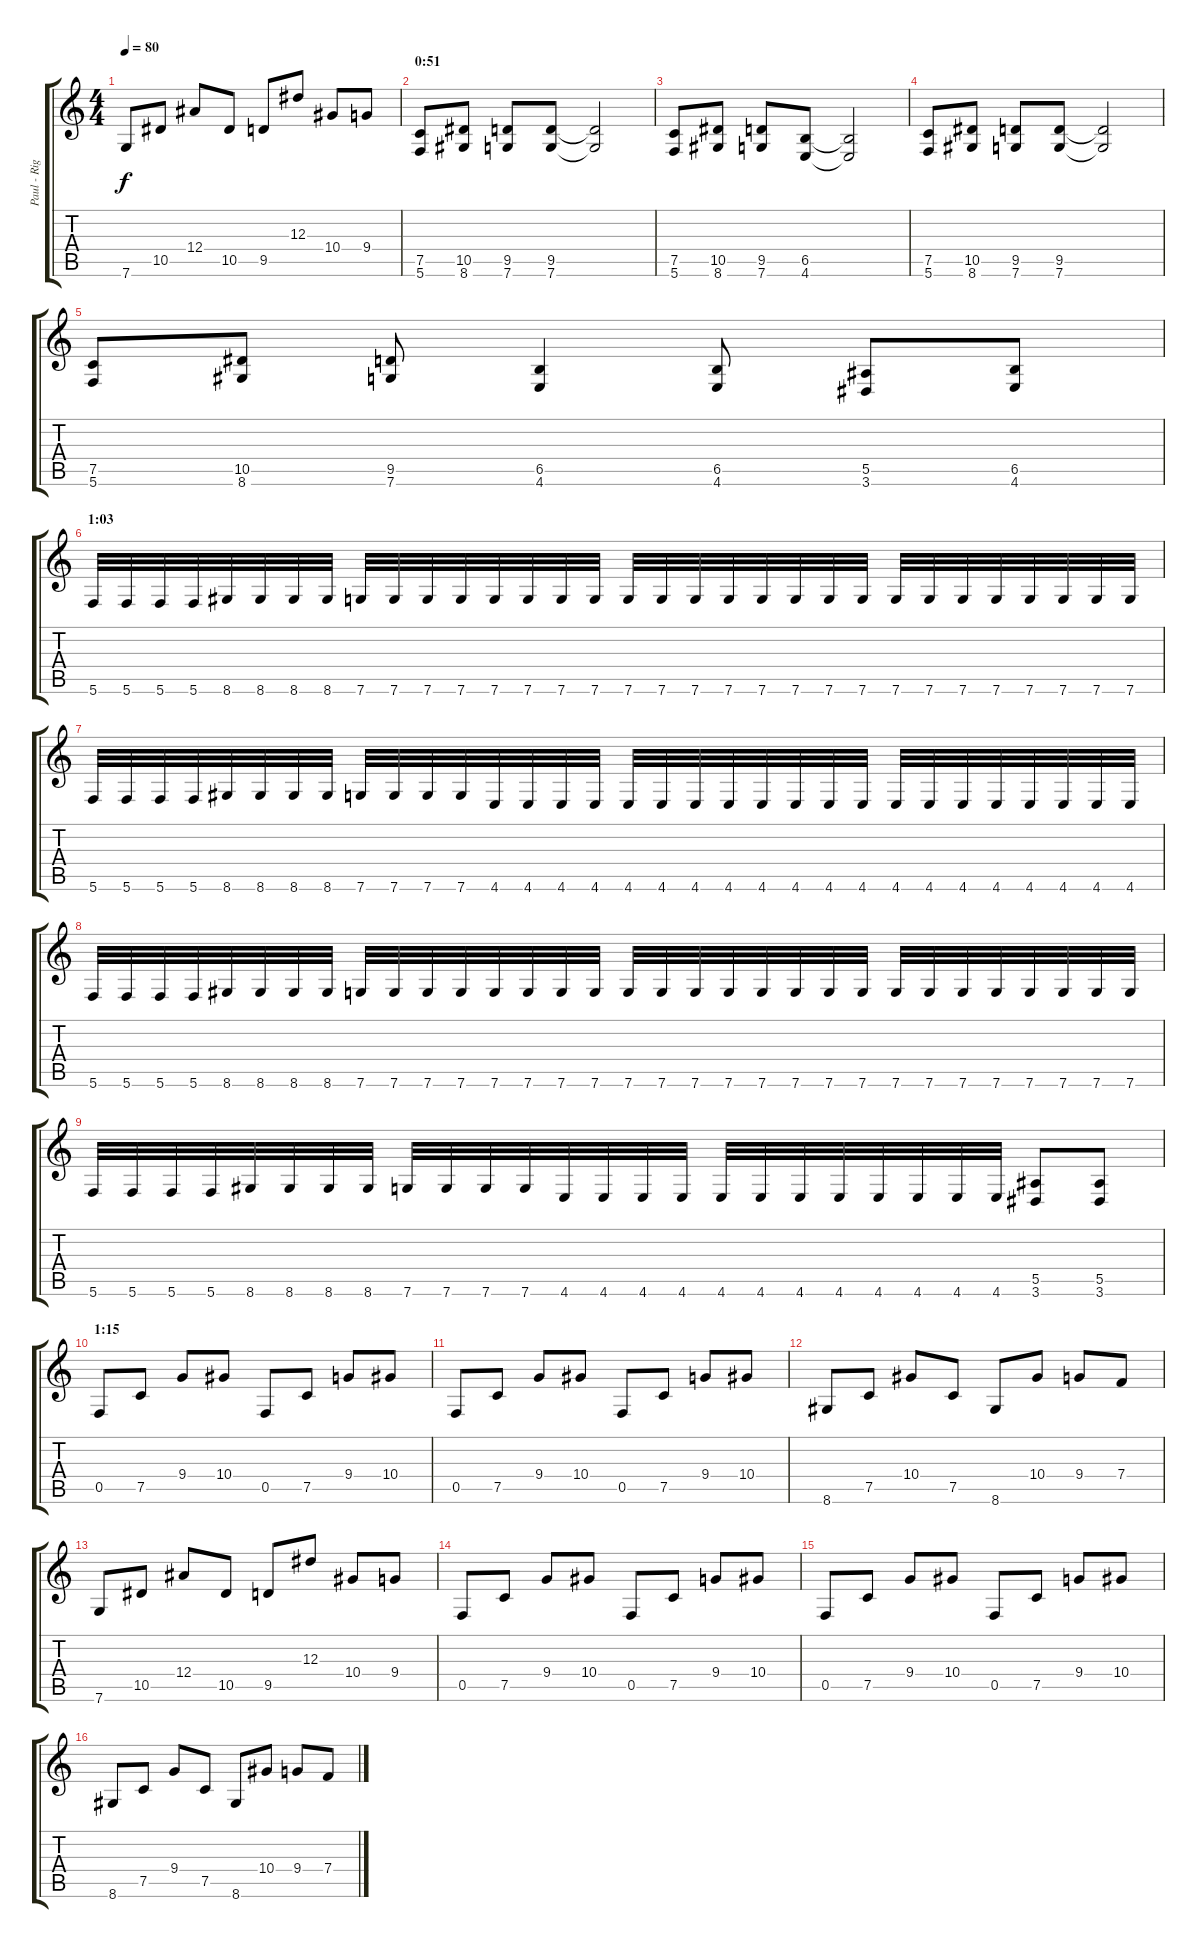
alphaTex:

\track ("Paul - Right" "Paul - Rig") {instrument distortionguitar}
\staff {score tabs}
\tuning (C4 G3 Eb3 Bb2 F2 C2) {hide}
\ts (4 4)
\tempo 80
\clef g2
\ks c
7.6.8{dy f} 10.5.8 12.4.8 10.5.8 9.5.8 12.3.8 10.4.8 9.4.8 |
\section ("" "0:51")
(7.5 5.6).8 (10.5 8.6).8 (9.5 7.6).8 (9.5 7.6).8 (9.5{t} 7.6{t}).2 |
(7.5 5.6).8 (10.5 8.6).8 (9.5 7.6).8 (6.5 4.6).8 (6.5{t} 4.6{t}).2 |
(7.5 5.6).8 (10.5 8.6).8 (9.5 7.6).8 (9.5 7.6).8 (9.5{t} 7.6{t}).2 |
(7.5 5.6).8 (10.5 8.6).8 (9.5 7.6).8 (6.5 4.6).4 (6.5 4.6).8 (5.5 3.6).8 (6.5 4.6).8 |
\section ("" "1:03")
5.6.32 5.6.32 5.6.32 5.6.32 8.6.32 8.6.32 8.6.32 8.6.32 7.6.32 7.6.32 7.6.32 7.6.32 7.6.32 7.6.32 7.6.32 7.6.32 7.6.32 7.6.32 7.6.32 7.6.32 7.6.32 7.6.32 7.6.32 7.6.32 7.6.32 7.6.32 7.6.32 7.6.32 7.6.32 7.6.32 7.6.32 7.6.32 |
5.6.32 5.6.32 5.6.32 5.6.32 8.6.32 8.6.32 8.6.32 8.6.32 7.6.32 7.6.32 7.6.32 7.6.32 4.6.32 4.6.32 4.6.32 4.6.32 4.6.32 4.6.32 4.6.32 4.6.32 4.6.32 4.6.32 4.6.32 4.6.32 4.6.32 4.6.32 4.6.32 4.6.32 4.6.32 4.6.32 4.6.32 4.6.32 |
5.6.32 5.6.32 5.6.32 5.6.32 8.6.32 8.6.32 8.6.32 8.6.32 7.6.32 7.6.32 7.6.32 7.6.32 7.6.32 7.6.32 7.6.32 7.6.32 7.6.32 7.6.32 7.6.32 7.6.32 7.6.32 7.6.32 7.6.32 7.6.32 7.6.32 7.6.32 7.6.32 7.6.32 7.6.32 7.6.32 7.6.32 7.6.32 |
5.6.32 5.6.32 5.6.32 5.6.32 8.6.32 8.6.32 8.6.32 8.6.32 7.6.32 7.6.32 7.6.32 7.6.32 4.6.32 4.6.32 4.6.32 4.6.32 4.6.32 4.6.32 4.6.32 4.6.32 4.6.32 4.6.32 4.6.32 4.6.32 (5.5 3.6).8 (5.5 3.6).8 |
\section ("" "1:15")
0.5.8 7.5.8 9.4.8 10.4.8 0.5.8 7.5.8 9.4.8 10.4.8 |
0.5.8 7.5.8 9.4.8 10.4.8 0.5.8 7.5.8 9.4.8 10.4.8 |
8.6.8 7.5.8 10.4.8 7.5.8 8.6.8 10.4.8 9.4.8 7.4.8 |
7.6.8 10.5.8 12.4.8 10.5.8 9.5.8 12.3.8 10.4.8 9.4.8 |
0.5.8 7.5.8 9.4.8 10.4.8 0.5.8 7.5.8 9.4.8 10.4.8 |
0.5.8 7.5.8 9.4.8 10.4.8 0.5.8 7.5.8 9.4.8 10.4.8 |
8.6.8 7.5.8 9.4.8 7.5.8 8.6.8 10.4.8 9.4.8 7.4.8
